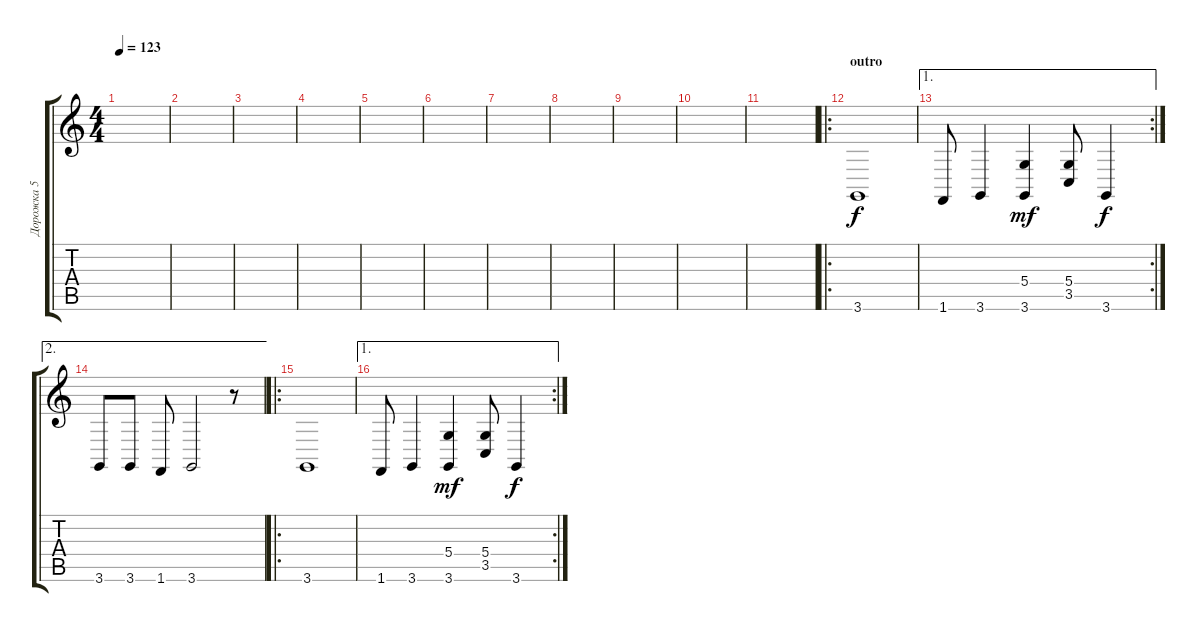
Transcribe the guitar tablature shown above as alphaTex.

\track ("Дорожка 5" "Дорожка 5") {instrument drawbarorgan}
\staff {score tabs}
\tuning (E4 B3 G3 D3 A2 E2) {hide}
\ts (4 4)
\tempo 123
\clef g2
\ks c
|
|
|
|
|
|
|
|
|
|
|
\ro
\section ("" "outro")
3.6.1{dy f} |
\ae 1
\rc 2
1.6.8 3.6.4 (5.4 3.6).4{dy mf} (5.4 3.5).8 3.6.4{dy f} |
\ae 2
3.6.8 3.6.8 1.6.8 3.6.2 r.8 |
\ro
3.6.1 |
\ae 1
\rc 2
1.6.8 3.6.4 (5.4 3.6).4{dy mf} (5.4 3.5).8 3.6.4{dy f}
